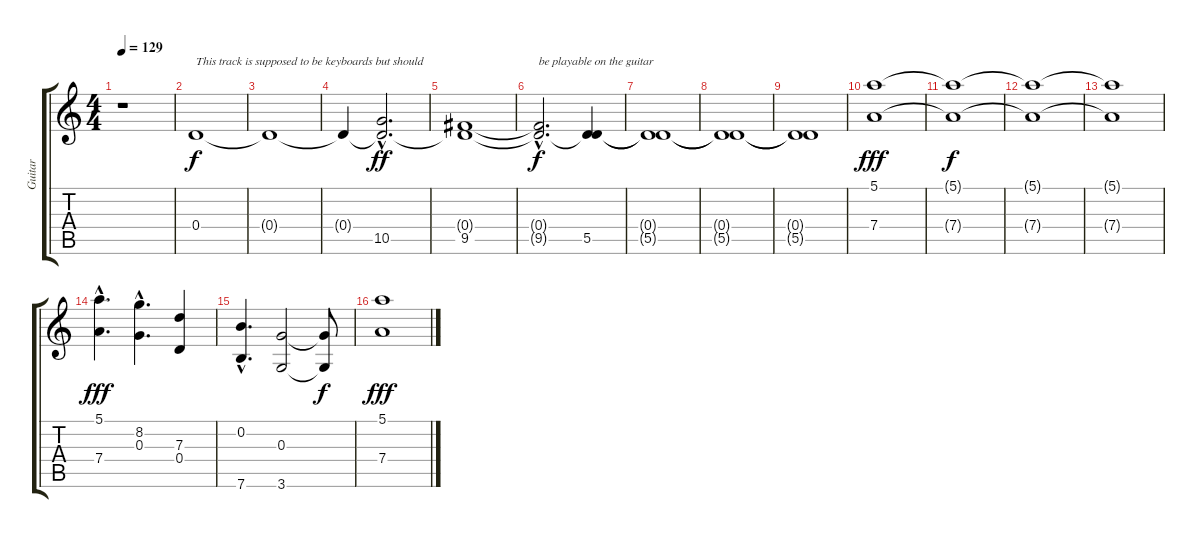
\track ("Guitar" "Guitar") {instrument distortionguitar}
\staff {score tabs}
\tuning (E4 B3 G3 D3 A2 E2) {hide}
\ts (4 4)
\tempo 129
\clef g2
\ks c
r.1{dy f instrument distortionguitar} |
0.4.1{txt "This track is supposed to be keyboards but should " volume 9} |
0.4{t}.1 |
0.4{t}.4 (0.4{hac t} 10.5{hac}).2{d dy ff} |
(0.4{t} 9.5).1 |
(0.4{hac t} 9.5{hac t}).2{d txt "be playable on the guitar" dy f} (0.4{t} 5.5).4 |
(0.4{t} 5.5{t}).1 |
(0.4{t} 5.5{t}).1 |
(0.4{t} 5.5{t}).1{volume 4} |
(5.1 7.4).1{dy fff volume 7} |
(5.1{t} 7.4{t}).1{dy f} |
(5.1{t} 7.4{t}).1 |
(5.1{t} 7.4{t}).1 |
(5.1{hac} 7.4{hac}).4{d dy fff} (8.2{hac} 0.3{hac}).4{d} (7.3 0.4).4 |
(0.2{hac} 7.6{hac}).4{d} (0.3 3.6).2 (0.3{t} 3.6{t}).8{dy f} |
(5.1 7.4).1{dy fff}
